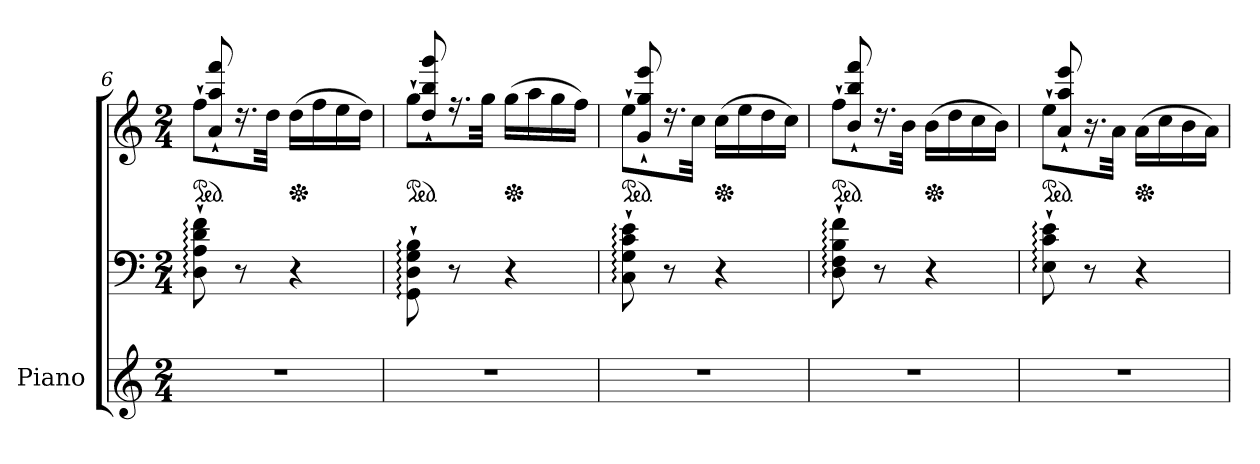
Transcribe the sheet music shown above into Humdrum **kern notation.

**kern	**kern	**kern
*part1	*part1	*part1
*staff3	*staff2	*staff1
*I"Piano	*	*
*I'Pno.	*	*
!!LO:LB:g=z
*clefG2	*clefF4	*clefG2
*k[]	*k[]	*k[]
*M2/4	*M2/4	*M2/4
*	*	*ped
=6	=6	=6
*	*	*^
2r	8D\:` 8A\:` 8d\:` 8f\:`	8ff`\L	8a/:` 8ff/yy:` 8aa/:` 8fff/:`
.	8r	16.rdd	4.ryy
*	*	*MM80	*
.	.	32dd\Jkk	.
*	*	*Xped	*
*	*	*MM120	*
.	4r	(>16dd\LL	.
.	.	16ff\	.
.	.	16ee\	.
.	.	16dd\JJ)	.
=7	=7	=7	=7
*	*	*ped	*
2r	8GG\:` 8D\:` 8G\:` 8B\:`	8gg`\L	8dd/:` 8gg/yy:` 8bb/:` 8ggg/:`
.	8r	16.rff	4.ryy
*	*	*MM80	*
.	.	32gg\Jkk	.
*	*	*Xped	*
*	*	*MM120	*
.	4r	(>16gg\LL	.
.	.	16aa\	.
.	.	16gg\	.
.	.	16ff\JJ)	.
=8	=8	=8	=8
*	*	*ped	*
2r	8C\:` 8G\:` 8c\:` 8e\:`	8ee`\L	8g/:` 8ee/yy:` 8gg/:` 8eee/:`
.	8r	16.rdd	4.ryy
*	*	*MM80	*
.	.	32cc\Jkk	.
*	*	*Xped	*
*	*	*MM120	*
.	4r	(>16cc\LL	.
.	.	16ee\	.
.	.	16dd\	.
.	.	16cc\JJ)	.
=9	=9	=9	=9
*	*	*ped	*
2r	8D\:` 8F\:` 8B\:` 8f\:`	8ff`\L	8b/:` 8ff/yy:` 8bb/:` 8fff/:`
.	8r	16.rdd	4.ryy
*	*	*MM80	*
.	.	32b\Jkk	.
*	*	*Xped	*
*	*	*MM120	*
.	4r	(>16b\LL	.
.	.	16dd\	.
.	.	16cc\	.
.	.	16b\JJ)	.
=10	=10	=10	=10
*	*	*ped	*
2r	8E\:` 8c\:` 8e\:`	8ee`\L	8a/:` 8ee/yy:` 8aa/:` 8eee/:`
.	8r	16.r	4.ryy
*	*	*MM80	*
.	.	32a\Jkk	.
*	*	*Xped	*
*	*	*MM120	*
.	4r	(>16a\LL	.
.	.	16cc\	.
.	.	16b\	.
.	.	16a\JJ)	.
*	*	*v	*v
=	=	=
*-	*-	*-
